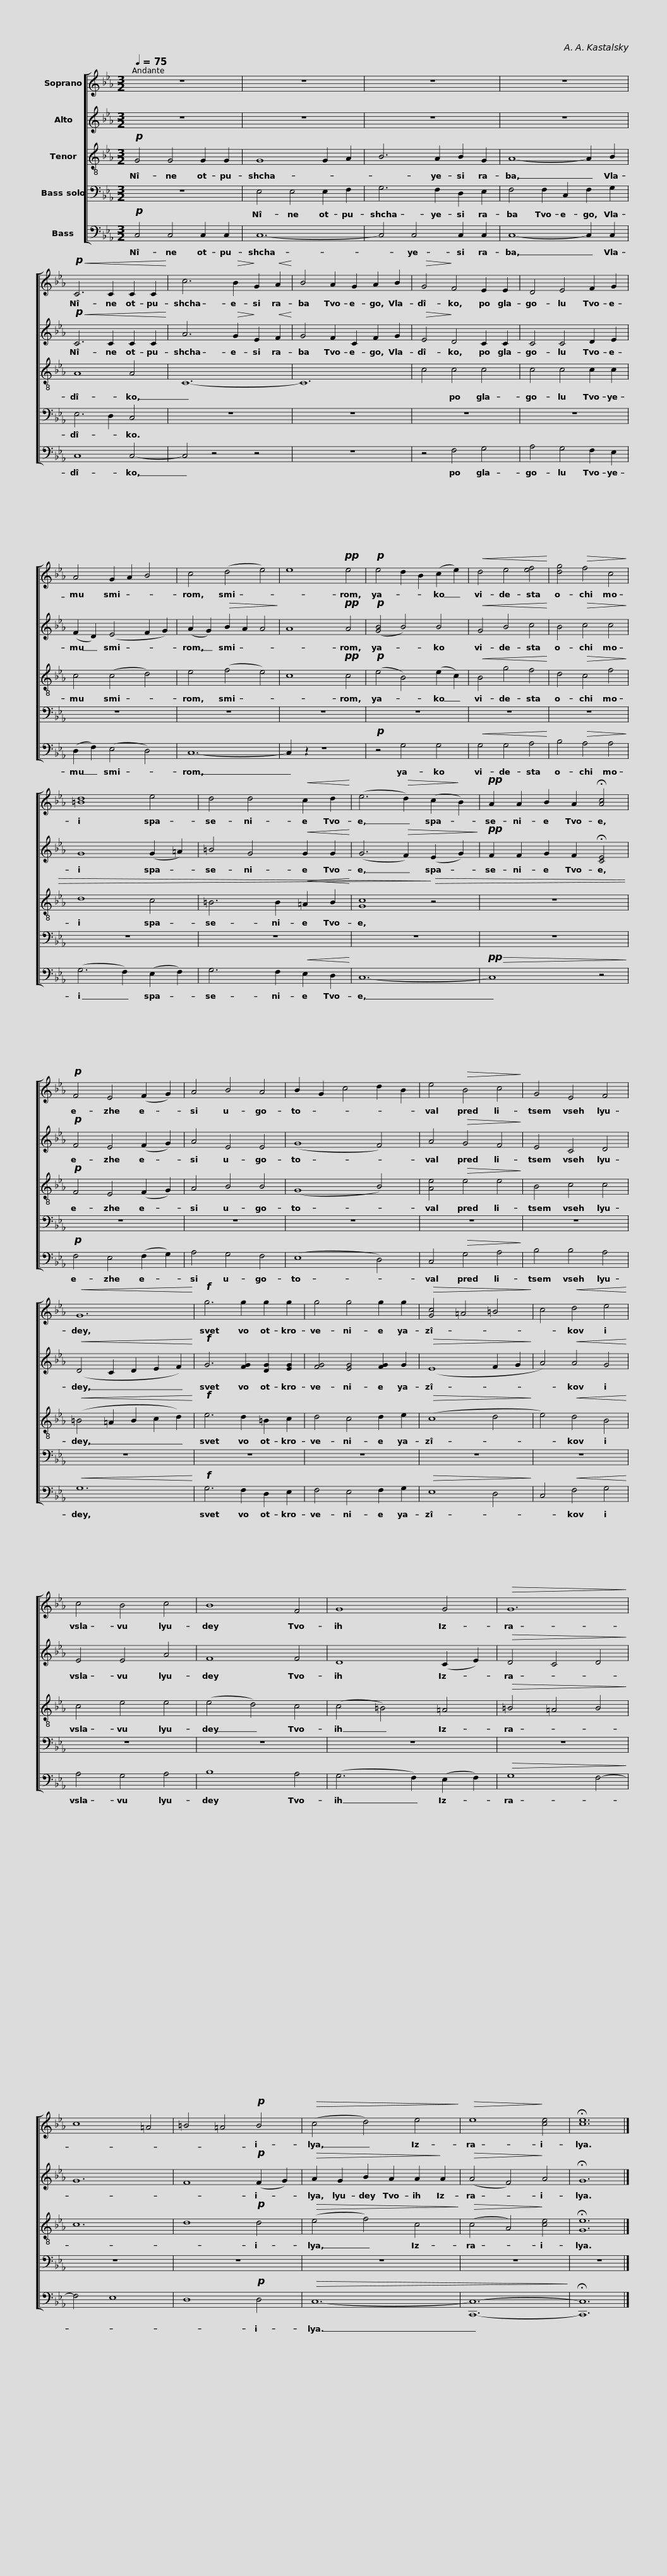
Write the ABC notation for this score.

X:1
%%score [ 1 2 3 4 5 ]
L:1/8
Q:1/4=75
M:3/2
I:linebreak $
K:Cmin
V:1 treble
V:2 treble
V:3 treble-8
V:4 bass
V:5 bass
V:1
 z12 | z12 | z12 |$ z12 |!p!!<(! C6 C2 C2 C2!<)! | %5
 c6!>(! B2!>)! G2!<(! A2!<)! | B4 A2 G2 A2 B2 |$!>(! G4!>)! F4 E2 E2 | D4 E4 F2 G2 | A4 G2 A2 B4 | %10
 c4 (d4 e4) |$ e8!pp! e4 |!p! e4 d2 B2 (c2 e2) |!<(! d4 e4 [ef]4!<)! | [dg]4!>(! f4 c4!>)! |$ %15
 [=Bd]8 e4 | d4 d4!<(! c2 d2!<)! | (e6!>(! d2) (c2!>)! B2) |!pp! A2 A2 B2 A2 !fermata![Ac]4 |$!p! F4 E4 (F2 G2) | %20
 A4 B4 A4 | B2 G2 c4 d2 B2 | e4!>(! B4 c4!>)! |$ G4 E4 F4 |!<(! G12!<)! | %25
!f! g6 g2 g2 g2 | g4 g4 g2 g2 |$!>(! [Gc]4 =A4 =B4!>)! | c4!<(! d4 e4!<)! | c4 B4 c4 | %30
 B8 F4 |$ G8 G4 |!>(! G12!>)! | c8 =A4 | =B4 =A4!p! B4 |$ %35
!>(! (c4 d4) e4!>)! |!>(! e8!>)! [ce]4 | !fermata![ce]12 |] %38
V:2
 z12 | z12 | z12 |$ z12 |!p!!<(! C6 C2 C2 C2!<)! | %5
 A6!>(! G2!>)! E2!<(! F2!<)! | G4 F2 C2 F2 G2 |$!>(! E4!>)! D4 C2 C2 | C4 C4 D2 E2 | (F2 D2) (E4 F2 G2) | %10
 (A2 G2)!>(! B2 A2 A4!>)! |$ A8!pp! A4 |!p! ([GB]4 B4) B4 |!<(! G4 B4 c4!<)! | B4!>(! c4 c4!>)! |$ %15
 G8 (G2 =A2) | =B4 G4!<(! G2 G2!<)! | (G6!>(! F2) (E2 G2)!>)! |!pp! F2 F2 G2 F2 !fermata![CE]4 |$!p! F4 E4 (F2 G2) | %20
 A4 E4 E4 | (G8 F4) | A4!>(! G4 F4!>)! |$ E4 C4 D4 |!<(! (D4 C2 D2 E2 F2)!<)! | %25
!f! G6 [FG]2 [DG]2 [EG]2 | [FG]4 [EG]4 [FG]2 G2 |$!>(! (E8 F2 G2!>)! | A4)!<(! A4 G4!<)! | E4 E4 A4 | %30
 F8 F4 |$ D8 (C2 E2) |!>(! D4 C4 D4!>)! | G12 | F8!p! (F2 G2) |$ %35
!>(! A2 G2 B2 A2 A2!>)! A2 |!>(! (A4 F4)!>)! A4 | !fermata!G12 |] %38
V:3
!p! G4 G4 G2 G2 | G8 G2 A2 | B6 A2 B2 G2 |$ A8- A2 B2 | A8 A4 | %5
 C12- | C12 |$ c4 c4 c4 | c4 c4 c2 c2 | c4 (c4 d4) | %10
 e4 (f4 e4) |$ c8!pp! c4 |!p! (e4 B4) (e2 c2) |!<(! B4 g4 f4!<)! | d4!>(! c4 f4!>)! |$ %15
 d8 c4 | =B6 B2!<(! =A2 B2!<)! | [Gc]8!>)!!>(! z4 | z12 |$!p! F4 E4 (F2 G2) | %20
 A4 B4 B4 | (G8 B4) | [Ae]4!>(! e4 e4!>)! |$ B4 c4 c4 |!<(! (=B4 =A2 B2 c2 d2)!<)! | %25
!f! e6 d2 =B2 c2 | d4 c4 d2 e2 |$!>(! (c8 d4!>)! | e4)!<(! d4 B4!<)! | c4 e4 e4 | %30
 (e4 d4) c4 |$ (c4 =B4) =A4 |!>(! =B4 =A4 B4!>)! | c12 | d8!p! d4 |$ %35
!>(! (e4 f4) c4!>)! |!>(! (c4 A4)!>)! [ce]4 | !fermata![Ge]12 |] %38
V:4
 z12 | E,4 E,4 E,2 F,2 | G,6 F,2 D,2 E,2 |$ F,4 F,2 C,2 F,2 G,2 | E,6 D,2 C,4 | %5
 z12 | z12 |$ z12 | z12 | z12 | %10
 z12 |$ z12 | z12 | z12 | z12 |$ %15
 z12 | z12 | z12 | z12 |$ z12 | %20
 z12 | z12 | z12 |$ z12 | z12 | %25
 z12 | z12 |$ z12 | z12 | z12 | %30
 z12 |$ z12 | z12 | z12 | z12 |$ %35
 z12 | z12 | z12 |] %38
V:5
!p! C,4 C,4 C,2 C,2 | C,12- | C,4 C,4 C,2 C,2 |$ C,8- C,2 C,2 | C,8 C,4- | %5
 C,4 z4 z4 | z12 |$ z4 F,4 G,4 | A,4 G,4 F,2 E,2 | (D,2 F,2) (E,4 D,4) | %10
 C,12- |$ C,2 z2 z8 |!p! z4 G,4 G,4 |!<(! G,4 G,4 A,4!<)! | B,4!>(! A,4 A,4!>)! |$ %15
 (G,6 F,2) (E,2 F,2) | G,6 F,2!<(! E,2 D,2!<)! | C,12- |!pp!!>(! C,8 z4!>)! |$!p! F,4 E,4 (F,2 G,2) | %20
 A,4 G,4 F,4 | (E,8 D,4) | C,4!>(! G,4 A,4!>)! |$ B,4 B,4 A,4 |!<(! G,12!<)! | %25
!f! G,6 F,2 D,2 E,2 | F,4 E,4 F,2 G,2 |$!>(! E,8 D,4!>)! | C,4!<(! F,4 G,4!<)! | A,4 G,4 A,4 | %30
 B,8 A,4 |$ (G,6 F,2) (E,2 F,2) |!>(! G,8 F,4-!>)! | F,4 E,8 | D,8!p! D,4 |$ %35
!>(! C,12- | [C,,C,]12-!>)! | !fermata![C,,C,]12 |] %38
